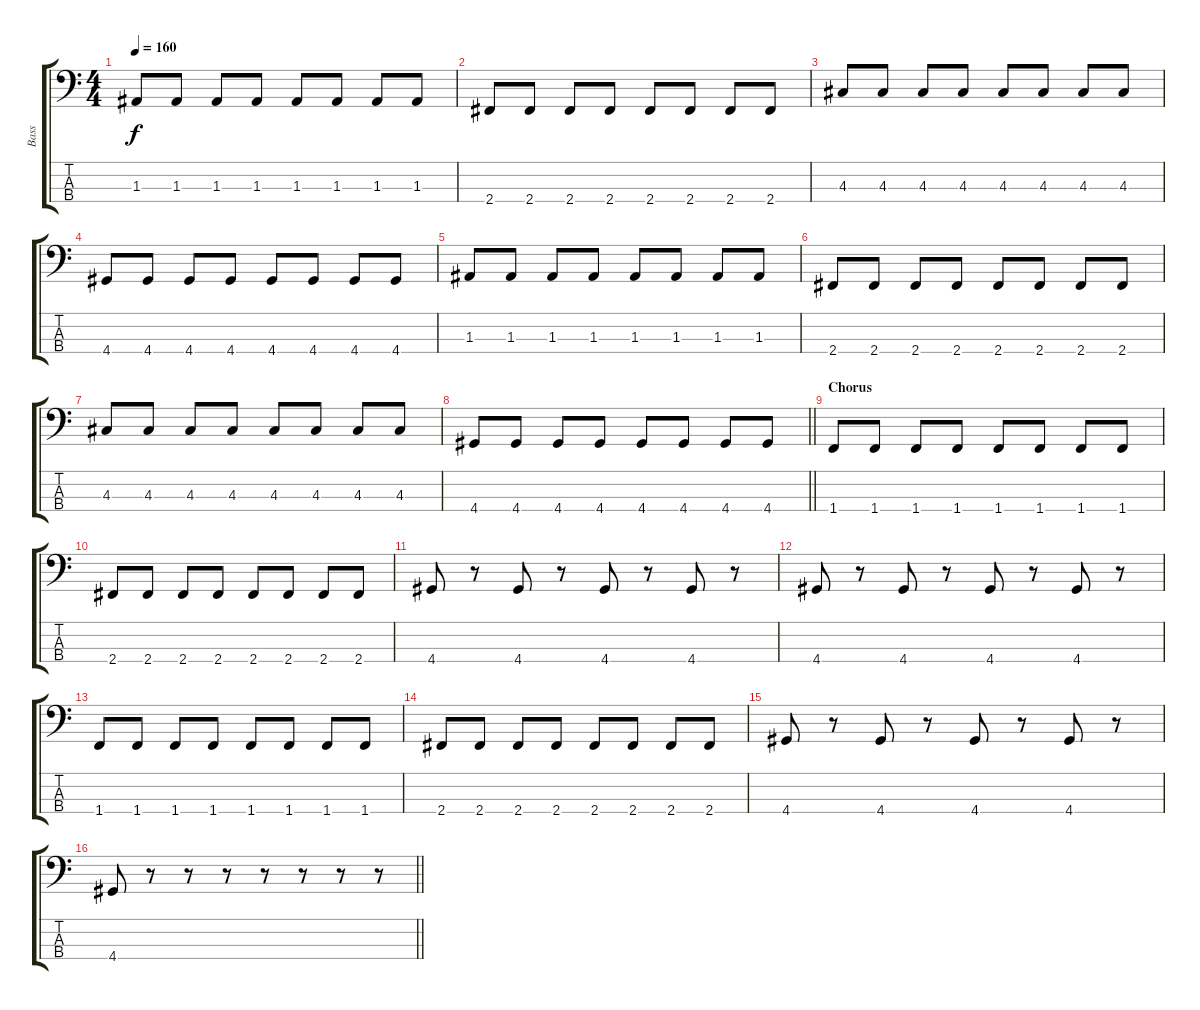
\track ("Bass" "Bass") {instrument electricbassfinger}
\staff {score tabs}
\tuning (G2 D2 A1 E1) {hide}
\ts (4 4)
\tempo 160
\clef f4
\ks c
1.3.8{dy f} 1.3.8 1.3.8 1.3.8 1.3.8 1.3.8 1.3.8 1.3.8 |
2.4.8 2.4.8 2.4.8 2.4.8 2.4.8 2.4.8 2.4.8 2.4.8 |
4.3.8 4.3.8 4.3.8 4.3.8 4.3.8 4.3.8 4.3.8 4.3.8 |
4.4.8 4.4.8 4.4.8 4.4.8 4.4.8 4.4.8 4.4.8 4.4.8 |
1.3.8 1.3.8 1.3.8 1.3.8 1.3.8 1.3.8 1.3.8 1.3.8 |
2.4.8 2.4.8 2.4.8 2.4.8 2.4.8 2.4.8 2.4.8 2.4.8 |
4.3.8 4.3.8 4.3.8 4.3.8 4.3.8 4.3.8 4.3.8 4.3.8 |
\barLineRight lightlight
4.4.8 4.4.8 4.4.8 4.4.8 4.4.8 4.4.8 4.4.8 4.4.8 |
\section ("" "Chorus")
1.4.8 1.4.8 1.4.8 1.4.8 1.4.8 1.4.8 1.4.8 1.4.8 |
2.4.8 2.4.8 2.4.8 2.4.8 2.4.8 2.4.8 2.4.8 2.4.8 |
4.4.8 r.8 4.4.8 r.8 4.4.8 r.8 4.4.8 r.8 |
4.4.8 r.8 4.4.8 r.8 4.4.8 r.8 4.4.8 r.8 |
1.4.8 1.4.8 1.4.8 1.4.8 1.4.8 1.4.8 1.4.8 1.4.8 |
2.4.8 2.4.8 2.4.8 2.4.8 2.4.8 2.4.8 2.4.8 2.4.8 |
4.4.8 r.8 4.4.8 r.8 4.4.8 r.8 4.4.8 r.8 |
\barLineRight lightlight
4.4.8 r.8 r.8 r.8 r.8 r.8 r.8 r.8
